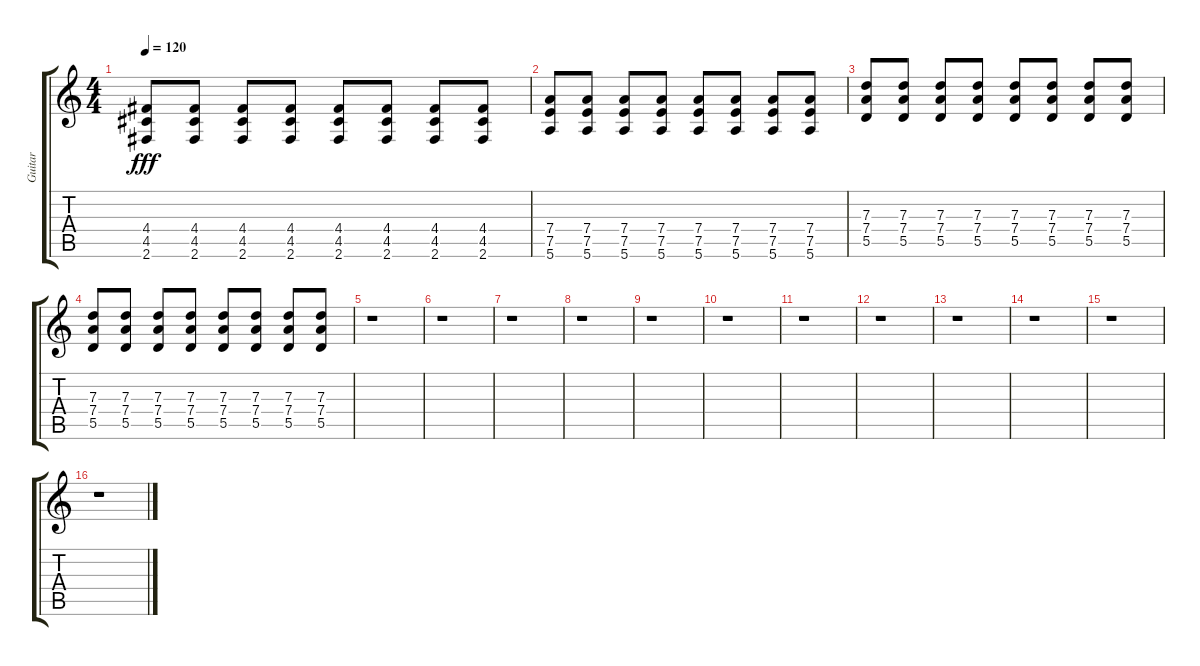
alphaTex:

\track ("Guitar" "Guitar") {instrument electricguitarmuted}
\staff {score tabs}
\tuning (E4 B3 G3 D3 A2 E2) {hide}
\ts (4 4)
\tempo 120
\clef g2
\ks c
(4.4 4.5 2.6).8{dy fff} (4.4 4.5 2.6).8 (4.4 4.5 2.6).8 (4.4 4.5 2.6).8 (4.4 4.5 2.6).8 (4.4 4.5 2.6).8 (4.4 4.5 2.6).8 (4.4 4.5 2.6).8 |
(7.4 7.5 5.6).8 (7.4 7.5 5.6).8 (7.4 7.5 5.6).8 (7.4 7.5 5.6).8 (7.4 7.5 5.6).8 (7.4 7.5 5.6).8 (7.4 7.5 5.6).8 (7.4 7.5 5.6).8 |
(7.3 7.4 5.5).8 (7.3 7.4 5.5).8 (7.3 7.4 5.5).8 (7.3 7.4 5.5).8 (7.3 7.4 5.5).8 (7.3 7.4 5.5).8 (7.3 7.4 5.5).8 (7.3 7.4 5.5).8 |
(7.3 7.4 5.5).8 (7.3 7.4 5.5).8 (7.3 7.4 5.5).8 (7.3 7.4 5.5).8 (7.3 7.4 5.5).8 (7.3 7.4 5.5).8 (7.3 7.4 5.5).8 (7.3 7.4 5.5).8 |
r.1 |
r.1 |
r.1 |
r.1 |
r.1 |
r.1 |
r.1 |
r.1 |
r.1 |
r.1 |
r.1 |
r.1
